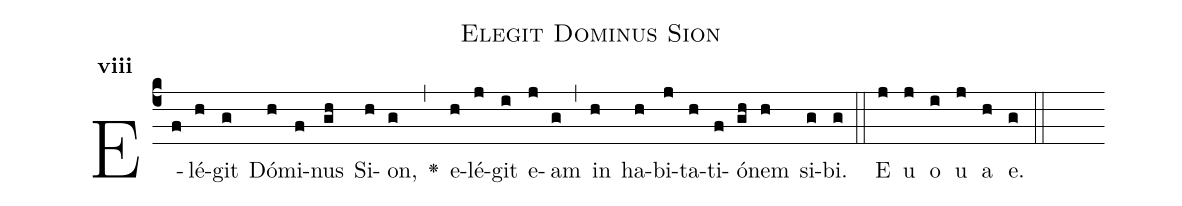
name:Elegit Dominus Sion;
office-part:Antiphona;
mode:8;
%%
initial-style: 1;
name: Elegit Dominus Sion;
book: Antiphonae & Responsoria/Tomus III, p. 83;
occasion: Psalterium Hebdomada III Feria V;
office-part: Vesperae Ant 2;
user-notes: ;
commentary: ;
annotation: 8g;
centering-scheme: english;
fontsize: 12;
font: OFLSortsMillGoudy;
height: 11;
width: 4.5;
%%
(c4)E(f)lé(h)git(g) Dó(h)mi(f)nus(gh) Si(h)on,(g) <v>\greheightstar</v>(,) e(h)lé(j)git(i) e(j)am(g) (,) in(h) ha(h)bi(j)ta(h)ti(f)ó(gh)nem(h) si(g)bi.(g) (::)
E(j) u(j) o(i) u(j) a(h) e.(g) (::)
